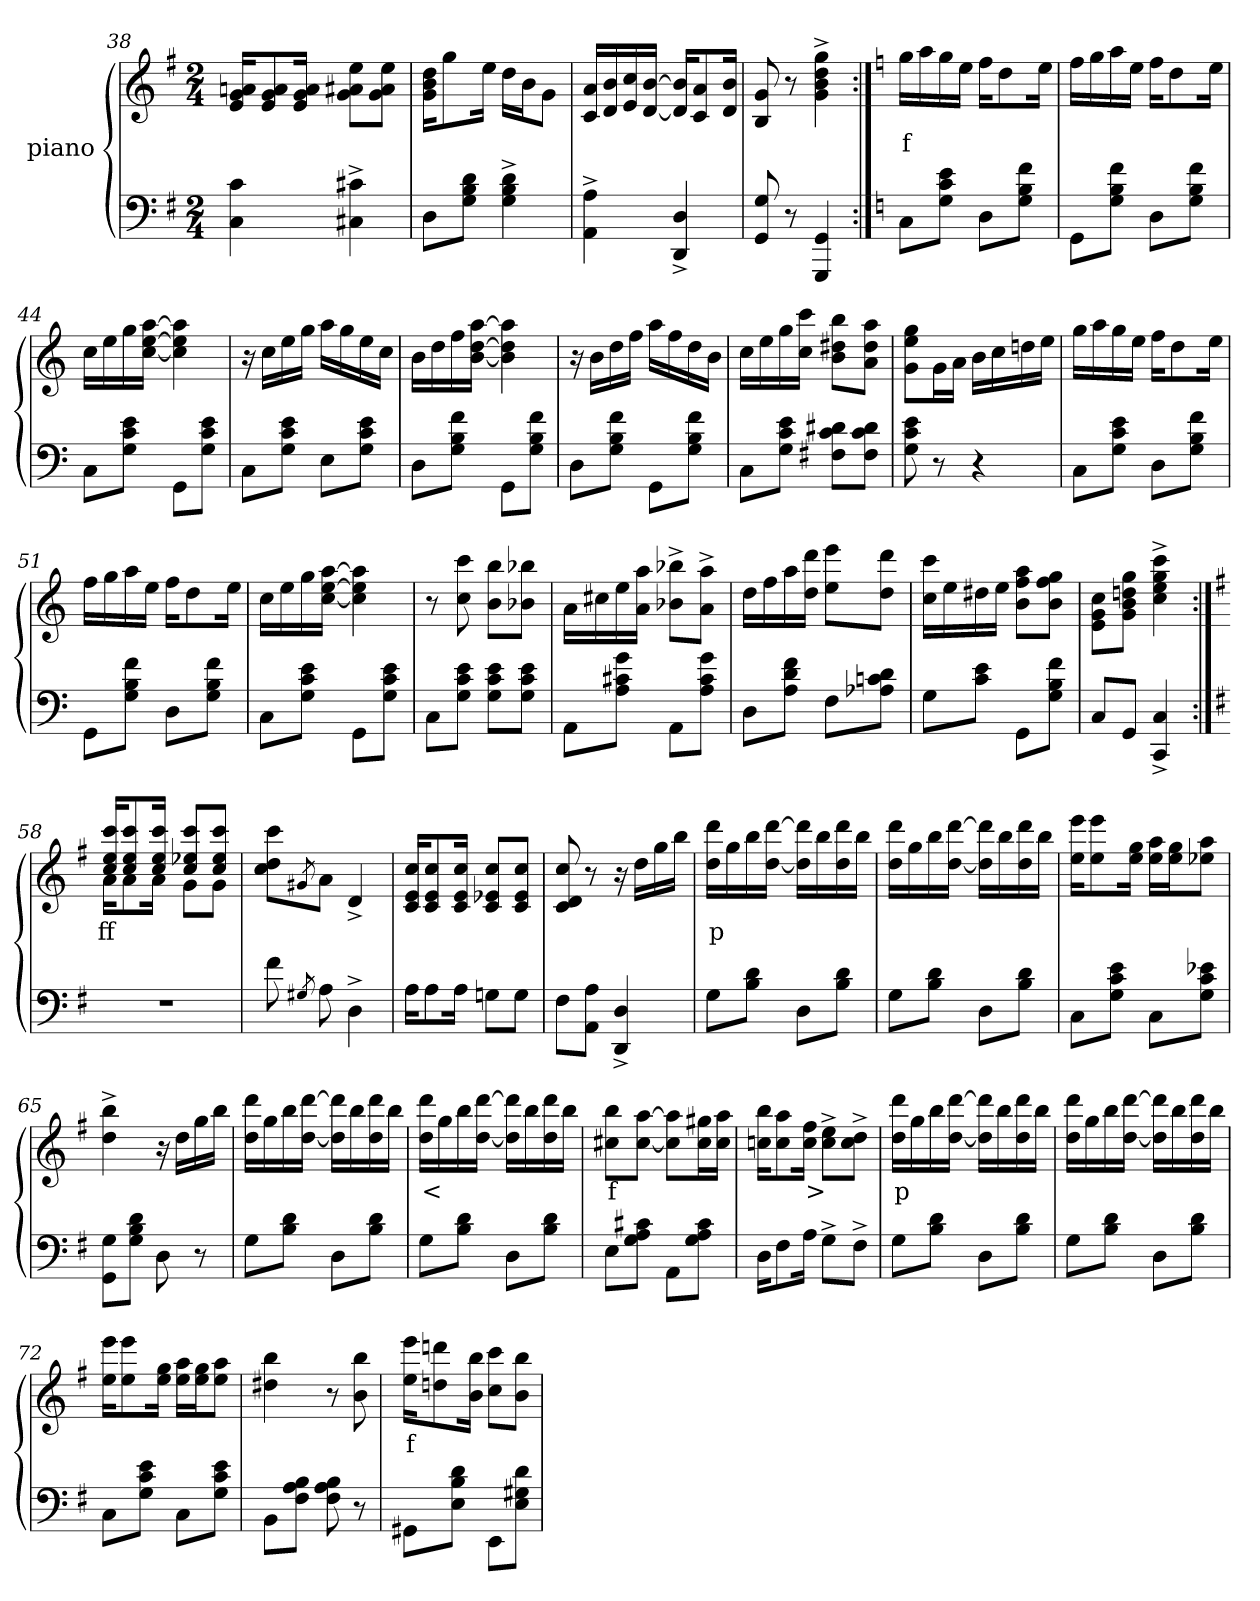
**kern	**kern	**text
*part2	*part1	*part1
*staff2	*staff1	*staff1
*I"piano	*I"piano	*
*clefF4	*clefG2	*
*k[f#]	*k[f#]	*
*M2/4	*M2/4	*
=38	=38	=38
4c 4C	16an 16g 16eKL	.
.	8a 8g 8e	.
.	16a 16g 16eJk	.
4c#X^> 4C#X^>	8ee 8a#X 8gL	.
.	8ee 8a# 8gJ	.
=39	=39	=39
8DL	16dd 16b 16gKL	.
.	8gg	.
8d 8B 8GJ	.	.
.	16eeJk	.
4d^> 4B^> 4G^>	16ddLL	.
.	16bJ	.
.	8gJ	.
=40	=40	=40
4A^> 4AA^>	16a 16cLL	.
.	16b 16d	.
.	16cc 16e	.
.	[16b [16dJJ	.
4D^> 4DD^>	16b] 16d]KL	.
.	8a 8c	.
.	16b 16dJk	.
=41	=41	=41
8G 8GG	8g 8B	.
8r	8r	.
4GG 4GGG	4gg^> 4dd^> 4b^> 4g^>	.
=42:|!	=42:|!	=42:|!
*k[]	*k[]	*
8CL	16ggLL	f
.	16aa	.
8e 8c 8GJ	16gg	.
.	16eeJJ	.
8DL	16ffKL	.
.	8dd	.
8f 8B 8GJ	.	.
.	16eeJk	.
=43	=43	=43
8GGL	16ffLL	.
.	16gg	.
8f 8B 8GJ	16aa	.
.	16eeJJ	.
8DL	16ffKL	.
.	8dd	.
8f 8B 8GJ	.	.
.	16eeJk	.
=44	=44	=44
8CL	16ccLL	.
.	16ee	.
8e 8c 8GJ	16gg	.
.	[16aa [16ee [16ccJJ	.
8GGL	4aa] 4ee] 4cc]	.
8e 8c 8GJ	.	.
=45	=45	=45
8CL	16r	.
.	16ccLL	.
8e 8c 8GJ	16ee	.
.	16ggJJ	.
8EL	16aaLL	.
.	16gg	.
8e 8c 8GJ	16ee	.
.	16ccJJ	.
=46	=46	=46
8DL	16bLL	.
.	16dd	.
8f 8B 8GJ	16ff	.
.	[16aa [16dd [16bJJ	.
8GGL	4aa] 4dd] 4b]	.
8f 8B 8GJ	.	.
=47	=47	=47
8DL	16r	.
.	16bLL	.
8f 8B 8GJ	16dd	.
.	16ffJJ	.
8GGL	16aaLL	.
.	16ff	.
8f 8B 8GJ	16dd	.
.	16bJJ	.
=48	=48	=48
8CL	16ccLL	.
.	16ee	.
8e 8c 8GJ	16gg	.
.	16ccc 16ccJJ	.
8d#X 8c 8F#XL	8bb 8dd#X 8bL	.
8d# 8c 8F#J	8aa 8dd# 8aJ	.
=49	=49	=49
8e 8c 8G	8gg 8ee 8gL	.
8r	16gL	.
.	16aJJ	.
4r	16bLL	.
.	16cc	.
.	16ddn	.
.	16eeJJ	.
=50	=50	=50
8CL	16ggLL	.
.	16aa	.
8e 8c 8GJ	16gg	.
.	16eeJJ	.
8DL	16ffKL	.
.	8dd	.
8f 8B 8GJ	.	.
.	16eeJk	.
=51	=51	=51
8GGL	16ffLL	.
.	16gg	.
8f 8B 8GJ	16aa	.
.	16eeJJ	.
8DL	16ffKL	.
.	8dd	.
8f 8B 8GJ	.	.
.	16eeJk	.
=52	=52	=52
8CL	16ccLL	.
.	16ee	.
8e 8c 8GJ	16gg	.
.	[16aa [16ee [16ccJJ	.
8GGL	4aa] 4ee] 4cc]	.
8e 8c 8GJ	.	.
=53	=53	=53
8CL	8r	.
8e 8c 8GJ	8ccc 8cc	.
8e 8c 8GL	8bb 8bL	.
8e 8c 8GJ	8bb-X 8b-XJ	.
=54	=54	=54
8AAL	16aLL	.
.	16cc#X	.
8g 8c#X 8AJ	16ee	.
.	16aa 16aJJ	.
8AAL	8bb-X^> 8b-X^>L	.
8g 8c# 8AJ	8aa^> 8a^>J	.
=55	=55	=55
8DL	16ddLL	.
.	16ff	.
8f 8d 8AJ	16aa	.
.	16ddd 16ddJJ	.
8FL	8eee 8eeL	.
8d 8cn 8A-XJ	8ddd 8ddJ	.
=56	=56	=56
8GL	16ccc 16ccLL	.
.	16ee	.
8e 8cJ	16dd#X	.
.	16eeJJ	.
8GGL	8aa 8ff 8bL	.
8f 8B 8GJ	8gg 8ff 8bJ	.
=57	=57	=57
8CL	8cc 8g 8eL	.
8GGJ	8gg 8ddn 8b 8gJ	.
4C^> 4CC^>	4ccc^> 4gg^> 4ee^> 4cc^>	.
=58:|!	=58:|!	=58:|!
*k[f#]	*k[f#]	*
*	*^	*
2r	16ccc 16ee 16ccKL	16aKL	ff
.	8ccc 8ee 8cc	8a	.
.	16ccc 16ee 16ccJk	16aJk	.
.	8ccc 8ee-X 8ccL	8gL	.
.	8ccc 8ee- 8ccJ	8gJ	.
*	*v	*v	*
=59	=59	=59
8f#	8ccc 8dd 8ccL	.
8qG#X	8qg#X	.
8A	8aJ	.
4D^>	4d^>	.
=60	=60	=60
16AKL	16cc 16e 16cKL	.
8A	8cc 8e 8c	.
16AJk	16cc 16e 16cJk	.
8GnL	8cc 8e-X 8cL	.
8GJ	8cc 8e- 8cJ	.
=61	=61	=61
8F#L	8cc 8d 8c	.
8A 8AAJ	8r	.
4D^> 4DD^>	16r	.
.	16ddLL	.
.	16gg	.
.	16bbJJ	.
=62	=62	=62
8GL	16ddd 16ddLL	p
.	16gg	.
8d 8BJ	16bb	.
.	[16ddd [16ddJJ	.
8DL	16ddd] 16dd]LL	.
.	16bb	.
8d 8BJ	16ddd 16dd	.
.	16bbJJ	.
=63	=63	=63
8GL	16ddd 16ddLL	.
.	16gg	.
8d 8BJ	16bb	.
.	[16ddd [16ddJJ	.
8DL	16ddd] 16dd]LL	.
.	16bb	.
8d 8BJ	16ddd 16dd	.
.	16bbJJ	.
=64	=64	=64
8CL	16eee 16eeKL	.
.	8eee 8ee	.
8e 8c 8GJ	.	.
.	16gg 16eeJk	.
8CL	16aa 16eeLL	.
.	16gg 16eeJ	.
8e-X 8c 8GJ	8aa 8ee-XJ	.
=65	=65	=65
8G 8GGL	4bb^> 4dd^>	.
8d 8B 8GJ	.	.
8D	16r	.
.	16ddLL	.
8r	16gg	.
.	16bbJJ	.
=66	=66	=66
8GL	16ddd 16ddLL	.
.	16gg	.
8d 8BJ	16bb	.
.	[16ddd [16ddJJ	.
8DL	16ddd] 16dd]LL	.
.	16bb	.
8d 8BJ	16ddd 16dd	.
.	16bbJJ	.
=67	=67	=67
8GL	16ddd 16ddLL	<
.	16gg	.
8d 8BJ	16bb	.
.	[16ddd [16ddJJ	.
8DL	16ddd] 16dd]LL	.
.	16bb	.
8d 8BJ	16ddd 16dd	.
.	16bbJJ	.
=68	=68	=68
8EL	8bb 8cc#XL	f
8c#X 8A 8GJ	[8aa [8cc#J	.
8AAL	8aa] 8cc#]L	.
8c# 8A 8GJ	16gg#X 16cc#L	.
.	16aa 16cc#JJ	.
=69	=69	=69
16DKL	16bb 16ccnKL	.
8F#	8aa 8cc	.
16AJk	16ff# 16ccJk	>
8G^>L	8ee^> 8cc^>L	.
8F#^>J	8dd^> 8cc^>J	.
=70	=70	=70
8GL	16ddd 16ddLL	p
.	16gg	.
8d 8BJ	16bb	.
.	[16ddd [16ddJJ	.
8DL	16ddd] 16dd]LL	.
.	16bb	.
8d 8BJ	16ddd 16dd	.
.	16bbJJ	.
=71	=71	=71
8GL	16ddd 16ddLL	.
.	16gg	.
8d 8BJ	16bb	.
.	[16ddd [16ddJJ	.
8DL	16ddd] 16dd]LL	.
.	16bb	.
8d 8BJ	16ddd 16dd	.
.	16bbJJ	.
=72	=72	=72
8CL	16eee 16eeKL	.
.	8eee 8ee	.
8e 8c 8GJ	.	.
.	16gg 16eeJk	.
8CL	16aa 16eeLL	.
.	16gg 16eeJ	.
8e 8c 8GJ	8aa 8eeJ	.
=73	=73	=73
8BBL	4bb 4dd#X	.
8B 8A 8F#J	.	.
8B 8A 8F#	8r	.
8r	8bb 8b	.
=74	=74	=74
8GG#XL	16eee 16eeKL	f
.	8dddn 8ddn	.
8d 8B 8EJ	.	.
.	16bb 16bJk	.
8EEL	8ccc 8ccL	.
8d 8G# 8EJ	8bb 8bJ	.
=	=	=
*-	*-	*-
